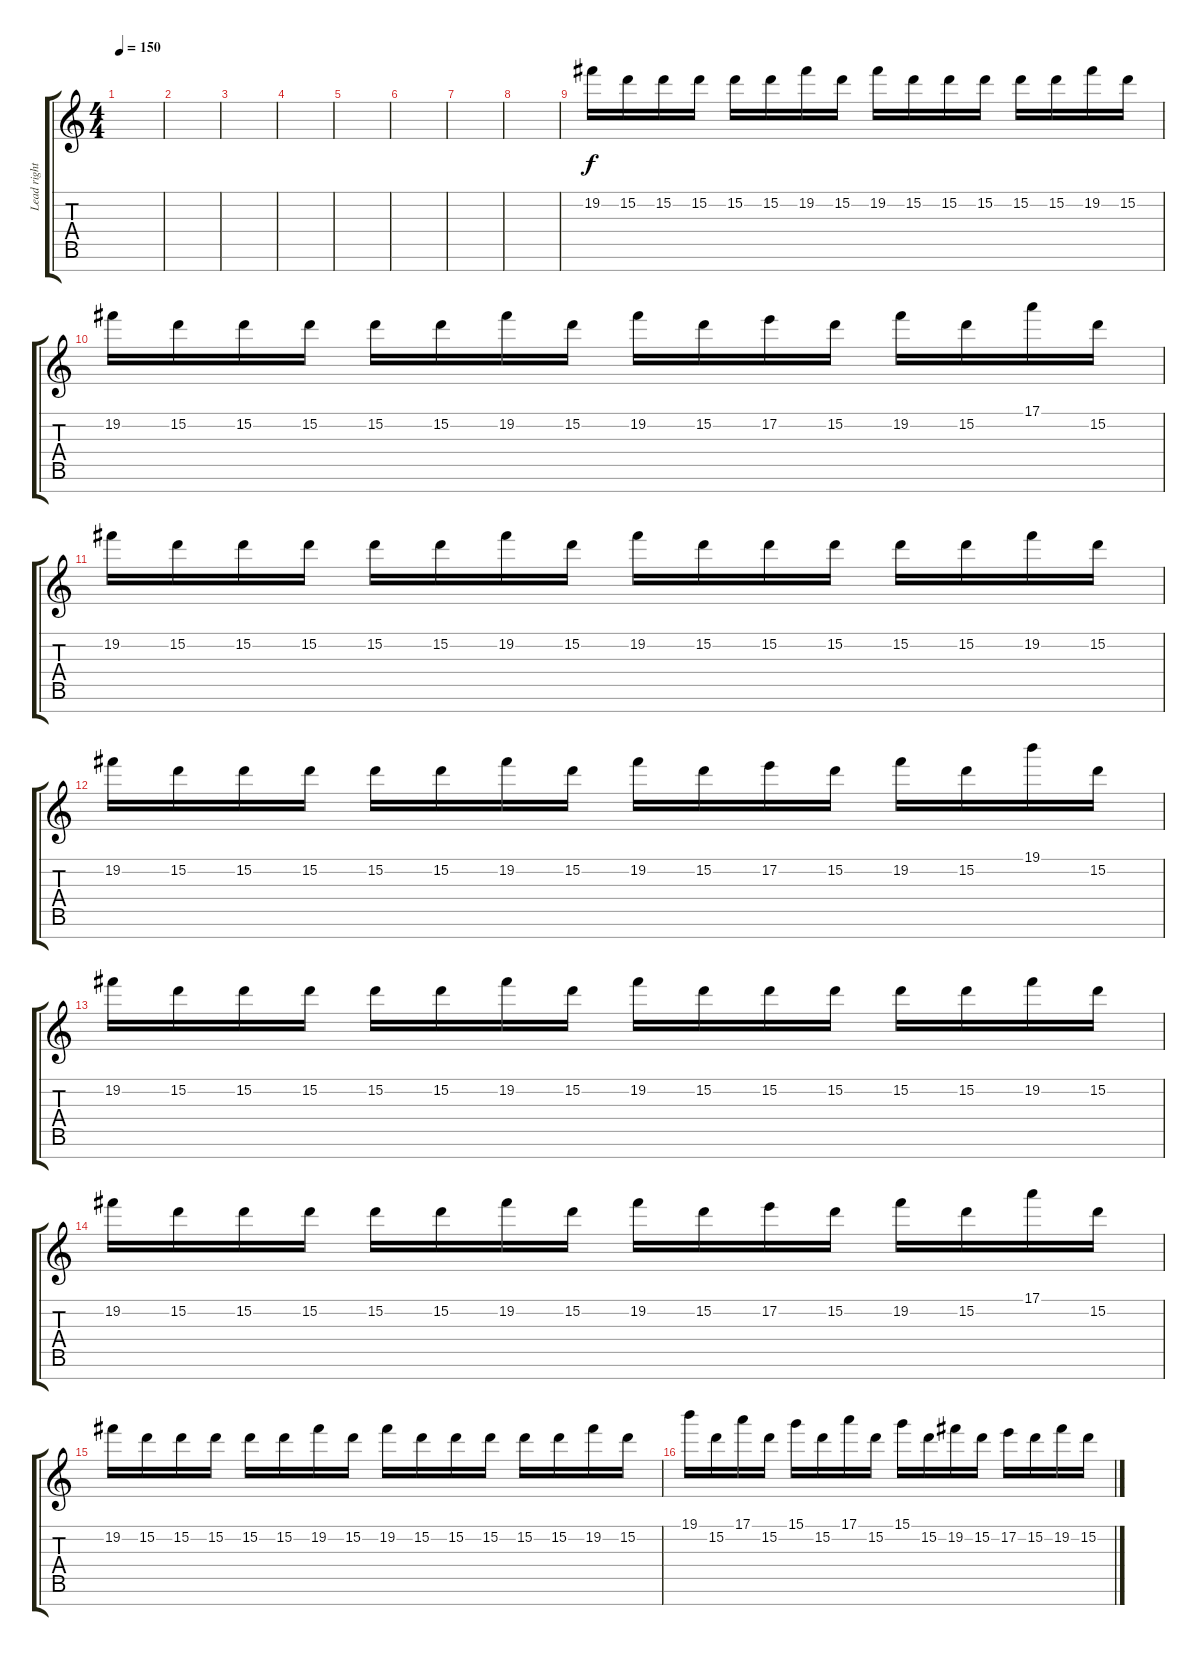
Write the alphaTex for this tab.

\track ("Lead right" "Lead right") {instrument distortionguitar}
\staff {score tabs}
\tuning (E4 B3 G3 D3 A2 E2 B1) {hide}
\ts (4 4)
\tempo 150
\clef g2
\ks c
|
|
|
|
|
|
|
|
19.2.16 15.2.16 15.2.16 15.2.16 15.2.16 15.2.16 19.2.16 15.2.16 19.2.16 15.2.16 15.2.16 15.2.16 15.2.16 15.2.16 19.2.16 15.2.16 |
19.2.16 15.2.16 15.2.16 15.2.16 15.2.16 15.2.16 19.2.16 15.2.16 19.2.16 15.2.16 17.2.16 15.2.16 19.2.16 15.2.16 17.1.16 15.2.16 |
19.2.16 15.2.16 15.2.16 15.2.16 15.2.16 15.2.16 19.2.16 15.2.16 19.2.16 15.2.16 15.2.16 15.2.16 15.2.16 15.2.16 19.2.16 15.2.16 |
19.2.16 15.2.16 15.2.16 15.2.16 15.2.16 15.2.16 19.2.16 15.2.16 19.2.16 15.2.16 17.2.16 15.2.16 19.2.16 15.2.16 19.1.16 15.2.16 |
19.2.16 15.2.16 15.2.16 15.2.16 15.2.16 15.2.16 19.2.16 15.2.16 19.2.16 15.2.16 15.2.16 15.2.16 15.2.16 15.2.16 19.2.16 15.2.16 |
19.2.16 15.2.16 15.2.16 15.2.16 15.2.16 15.2.16 19.2.16 15.2.16 19.2.16 15.2.16 17.2.16 15.2.16 19.2.16 15.2.16 17.1.16 15.2.16 |
19.2.16 15.2.16 15.2.16 15.2.16 15.2.16 15.2.16 19.2.16 15.2.16 19.2.16 15.2.16 15.2.16 15.2.16 15.2.16 15.2.16 19.2.16 15.2.16 |
19.1.16 15.2.16 17.1.16 15.2.16 15.1.16 15.2.16 17.1.16 15.2.16 15.1.16 15.2.16 19.2.16 15.2.16 17.2.16 15.2.16 19.2.16 15.2.16
